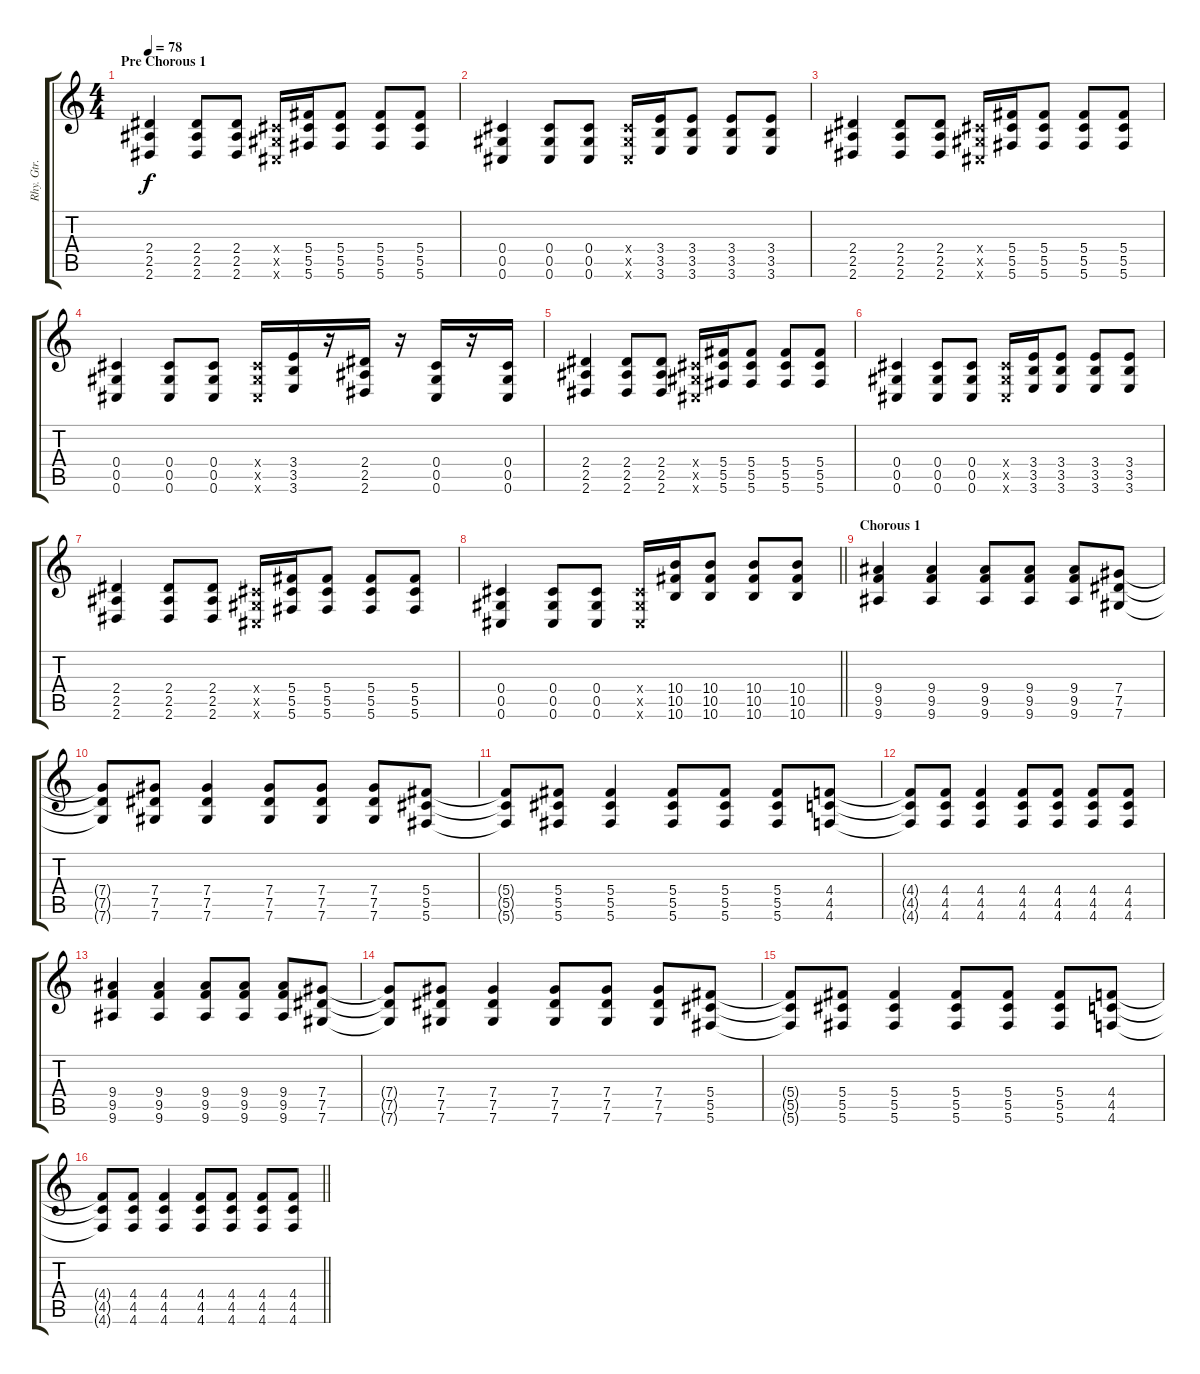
\track ("Rhy. Gtr. 1" "Rhy. Gtr. ") {instrument distortionguitar}
\staff {score tabs}
\tuning (Eb4 Bb3 Gb3 Db3 Ab2 Db2) {hide}
\ts (4 4)
\section ("" "Pre Chorous 1")
\tempo 78
\clef g2
\ks c
(2.4 2.5 2.6).4{dy f} (2.4 2.5 2.6).8 (2.4 2.5 2.6).8 (0.4{x} 0.5{x} 0.6{x}).16 (5.4 5.5 5.6).16 (5.4 5.5 5.6).8 (5.4 5.5 5.6).8 (5.4 5.5 5.6).8 |
(0.4 0.5 0.6).4 (0.4 0.5 0.6).8 (0.4 0.5 0.6).8 (0.4{x} 0.5{x} 0.6{x}).16 (3.4 3.5 3.6).16 (3.4 3.5 3.6).8 (3.4 3.5 3.6).8 (3.4 3.5 3.6).8 |
(2.4 2.5 2.6).4 (2.4 2.5 2.6).8 (2.4 2.5 2.6).8 (0.4{x} 0.5{x} 0.6{x}).16 (5.4 5.5 5.6).16 (5.4 5.5 5.6).8 (5.4 5.5 5.6).8 (5.4 5.5 5.6).8 |
(0.4 0.5 0.6).4 (0.4 0.5 0.6).8 (0.4 0.5 0.6).8 (0.4{x} 0.5{x} 0.6{x}).16 (3.4 3.5 3.6).16 r.16 (2.4 2.5 2.6).16 r.16 (0.4 0.5 0.6).16 r.16 (0.4 0.5 0.6).16 |
(2.4 2.5 2.6).4 (2.4 2.5 2.6).8 (2.4 2.5 2.6).8 (0.4{x} 0.5{x} 0.6{x}).16 (5.4 5.5 5.6).16 (5.4 5.5 5.6).8 (5.4 5.5 5.6).8 (5.4 5.5 5.6).8 |
(0.4 0.5 0.6).4 (0.4 0.5 0.6).8 (0.4 0.5 0.6).8 (0.4{x} 0.5{x} 0.6{x}).16 (3.4 3.5 3.6).16 (3.4 3.5 3.6).8 (3.4 3.5 3.6).8 (3.4 3.5 3.6).8 |
(2.4 2.5 2.6).4 (2.4 2.5 2.6).8 (2.4 2.5 2.6).8 (0.4{x} 0.5{x} 0.6{x}).16 (5.4 5.5 5.6).16 (5.4 5.5 5.6).8 (5.4 5.5 5.6).8 (5.4 5.5 5.6).8 |
\barLineRight lightlight
(0.4 0.5 0.6).4 (0.4 0.5 0.6).8 (0.4 0.5 0.6).8 (0.4{x} 0.5{x} 0.6{x}).16 (10.4 10.5 10.6).16 (10.4 10.5 10.6).8 (10.4 10.5 10.6).8 (10.4 10.5 10.6).8 |
\section ("" "Chorous 1")
(9.4 9.5 9.6).4 (9.4 9.5 9.6).4 (9.4 9.5 9.6).8 (9.4 9.5 9.6).8 (9.4 9.5 9.6).8 (7.4 7.5 7.6).8 |
(7.4{t} 7.5{t} 7.6{t}).8 (7.4 7.5 7.6).8 (7.4 7.5 7.6).4 (7.4 7.5 7.6).8 (7.4 7.5 7.6).8 (7.4 7.5 7.6).8 (5.4 5.5 5.6).8 |
(5.4{t} 5.5{t} 5.6{t}).8 (5.4 5.5 5.6).8 (5.4 5.5 5.6).4 (5.4 5.5 5.6).8 (5.4 5.5 5.6).8 (5.4 5.5 5.6).8 (4.4 4.5 4.6).8 |
(4.4{t} 4.5{t} 4.6{t}).8 (4.4 4.5 4.6).8 (4.4 4.5 4.6).4 (4.4 4.5 4.6).8 (4.4 4.5 4.6).8 (4.4 4.5 4.6).8 (4.4 4.5 4.6).8 |
(9.4 9.5 9.6).4 (9.4 9.5 9.6).4 (9.4 9.5 9.6).8 (9.4 9.5 9.6).8 (9.4 9.5 9.6).8 (7.4 7.5 7.6).8 |
(7.4{t} 7.5{t} 7.6{t}).8 (7.4 7.5 7.6).8 (7.4 7.5 7.6).4 (7.4 7.5 7.6).8 (7.4 7.5 7.6).8 (7.4 7.5 7.6).8 (5.4 5.5 5.6).8 |
(5.4{t} 5.5{t} 5.6{t}).8 (5.4 5.5 5.6).8 (5.4 5.5 5.6).4 (5.4 5.5 5.6).8 (5.4 5.5 5.6).8 (5.4 5.5 5.6).8 (4.4 4.5 4.6).8 |
\barLineRight lightlight
(4.4{t} 4.5{t} 4.6{t}).8 (4.4 4.5 4.6).8 (4.4 4.5 4.6).4 (4.4 4.5 4.6).8 (4.4 4.5 4.6).8 (4.4 4.5 4.6).8 (4.4 4.5 4.6).8
